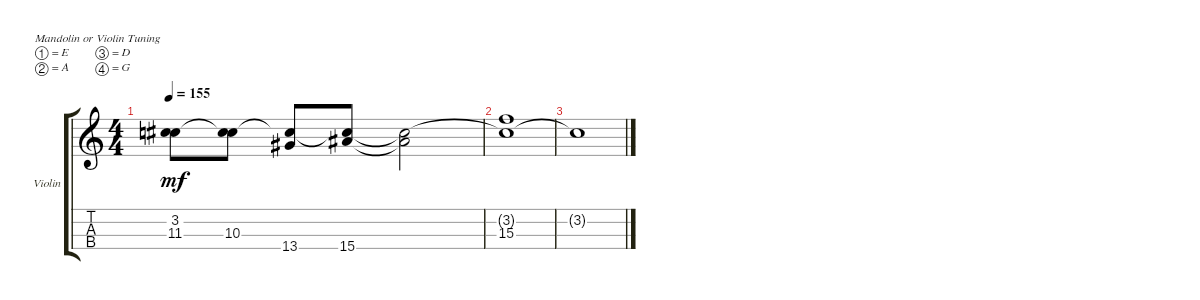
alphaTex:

\defaultSystemsLayout 4
\bracketExtendMode groupsimilarinstruments
\firstSystemTrackNameOrientation horizontal
\otherSystemsTrackNameOrientation horizontal
\track ("Violin" "Violin") {instrument violin}
\staff {score tabs}
\tuning (E5 A4 D4 G3)
\ts (4 4)
\tempo 155
\clef g2
\scale
0.333333
\ks c
(11.3 3.2{t}).8{dy mf} (10.3 3.2{t}).8 (13.4 3.2{t}).8 (15.4 3.2{t}).8 (15.4{t} 3.2{t}).2 |
\scale
0.333333 (15.3 3.2{t}).1 |
\scale
0.333333 3.2{t}.1 |
\scale
0.333333 |
\scale
0.333333 |
\scale
0.333333 |
\scale
0.333333 |
\scale
0.333333 |
\scale
0.333333 |
\scale
0.333333 |
\scale
0.333333 |
\scale
0.333333 |
\scale
0.333333 |
\scale
0.333333 |
\scale
0.333333 |
\scale
0.333333
